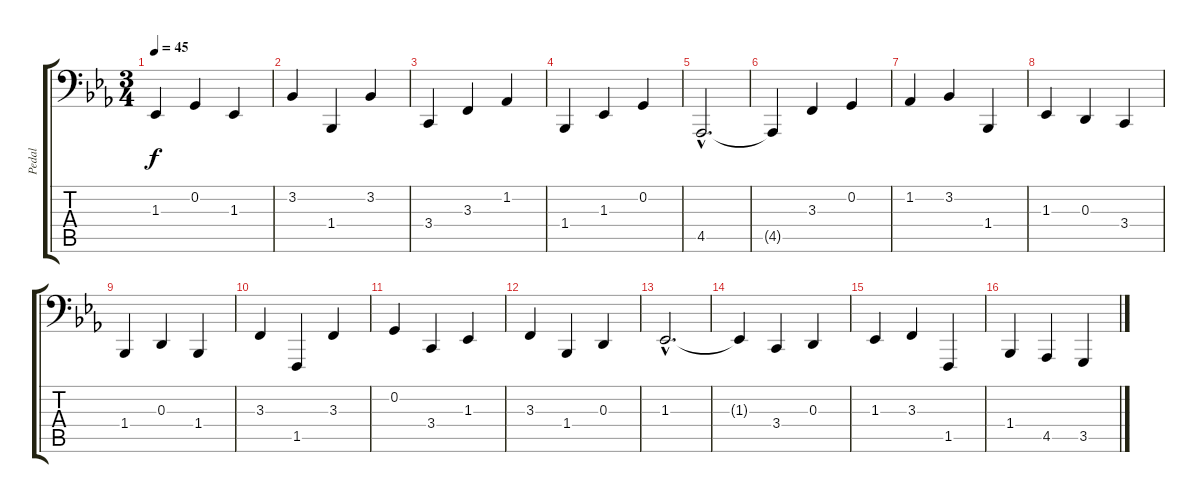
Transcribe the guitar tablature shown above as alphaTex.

\track ("Pedal" "Pedal") {instrument acousticgrandpiano}
\staff {score tabs}
\tuning (C3 G2 D2 A1 E1 B0) {hide}
\ts (3 4)
\tempo 45
\clef f4
\ks eb
1.3.4{dy f instrument acousticgrandpiano} 0.2.4 1.3.4 |
3.2.4 1.4.4 3.2.4 |
3.4.4 3.3.4 1.2.4 |
1.4.4 1.3.4 0.2.4 |
4.5{hac}.2{d} |
4.5{t}.4 3.3.4 0.2.4 |
1.2.4 3.2.4 1.4.4 |
1.3.4 0.3.4 3.4.4 |
1.4.4 0.3.4 1.4.4 |
3.3.4 1.5.4 3.3.4 |
0.2.4 3.4.4 1.3.4 |
3.3.4 1.4.4 0.3.4 |
1.3{hac}.2{d} |
1.3{t}.4 3.4.4 0.3.4 |
1.3.4 3.3.4 1.5.4 |
1.4.4 4.5.4 3.5.4
